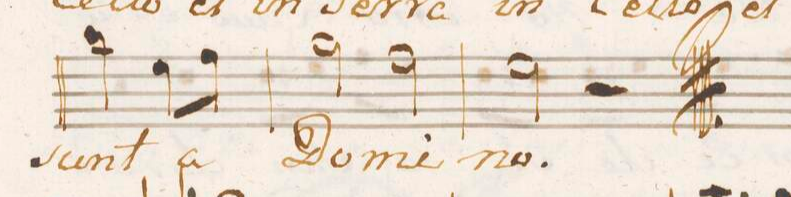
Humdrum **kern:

**kern	**text
*I"Soprano.	*
*clefC1	*
*k[]	*
*met(C.)	*
*M4/4	*
4gg\	sunt
8cc\L	a
8dd\J	.
=39	=39
2ee\	Do-
2dd\	-mi-
=40	=40
2cc\	-no.
2r	.
==	==
*-	*-
